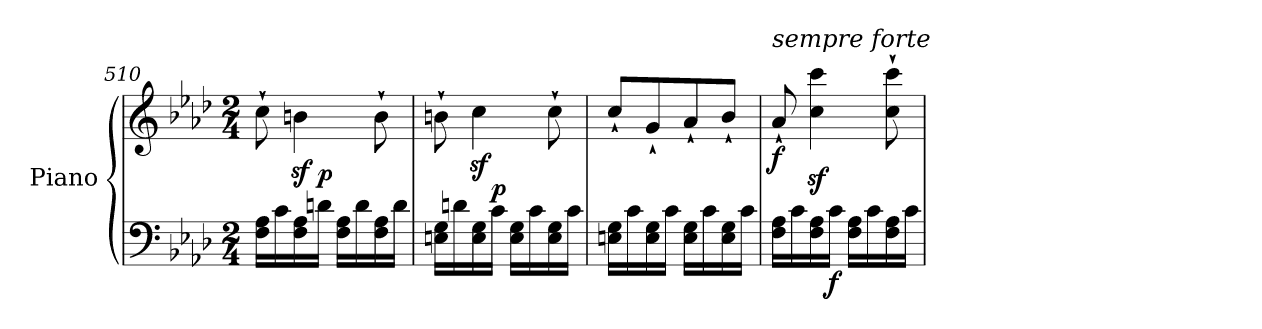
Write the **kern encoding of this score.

**kern	**kern	**dynam
*part1	*part1	*part1
*staff2	*staff1	*staff1/2
*I"Piano	*	*
*I'Pno.	*	*
*clefF4	*clefG2	*
*k[b-e-a-d-]	*k[b-e-a-d-]	*
*M2/4	*M2/4	*
=510	=510	=510
16F\ 16A-\LL	8cc`\	.
16c\	.	.
16F\ 16A-\	4bnz<\	.
!	!	!LO:DY:a=2
16dn\JJ	.	p
16F\ 16A-\LL	.	.
16d\	.	.
16F\ 16A-\	8b`\	.
16d\JJ	.	.
=511	=511	=511
16En\ 16G\LL	8bn`\	.
16dn\	.	.
16E\ 16G\	4ccz<\	.
!	!	!LO:DY:a=2
16c\JJ	.	p
16E\ 16G\LL	.	.
16c\	.	.
16E\ 16G\	8cc`\	.
16c\JJ	.	.
=512	=512	=512
16En\ 16G\LL	8cc`/L	.
16c\	.	.
16E\ 16G\	8g`/	.
16c\JJ	.	.
16E\ 16G\LL	8a-`/	.
16c\	.	.
16E\ 16G\	8b-`/J	.
16c\JJ	.	.
=513	=513	=513
!	!LO:TX:a:i:t=sempre forte	!
!	!	!LO:DY:b
16F\ 16A-\LL	8a-`/	f
16c\	.	.
16F\ 16A-\	4cc\z< 4ccc\z<	.
!	!	!LO:DY:b=2
16c\JJ	.	f
16F\ 16A-\LL	.	.
16c\	.	.
16F\ 16A-\	8cc\` 8ccc\`	.
16c\JJ	.	.
=	=	=
*-	*-	*-
